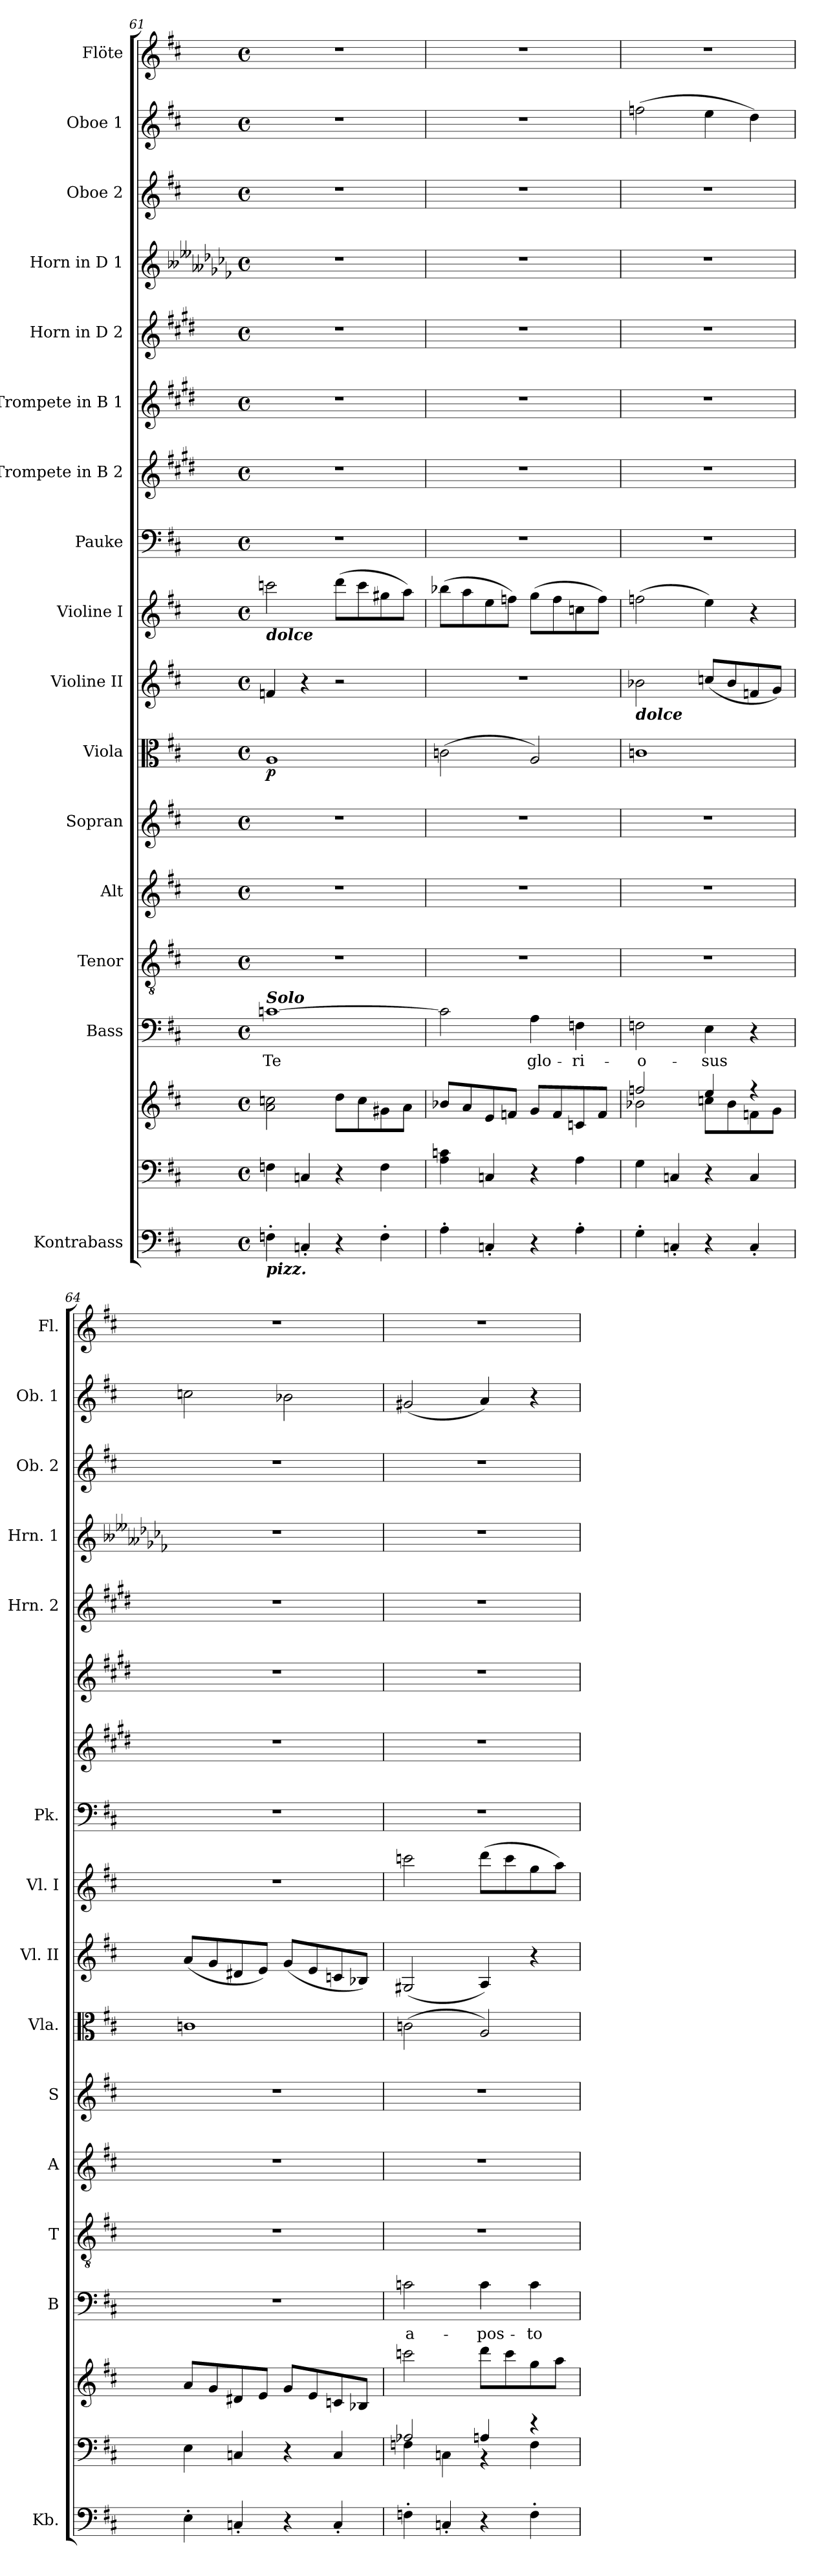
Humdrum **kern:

**kern	**kern	**kern	**kern	**text	**kern	**kern	**kern	**kern	**dynam	**kern	**kern	**kern	**kern	**kern	**kern	**kern	**kern	**kern	**kern
*part17	*part16	*part16	*part15	*part15	*part14	*part13	*part12	*part11	*part11	*part10	*part9	*part8	*part7	*part6	*part5	*part4	*part3	*part2	*part1
*staff18	*staff17	*staff16	*staff15	*staff15	*staff14	*staff13	*staff12	*staff11	*staff11	*staff10	*staff9	*staff8	*staff7	*staff6	*staff5	*staff4	*staff3	*staff2	*staff1
*I"Kontrabass	*	*	*I"Bass	*	*I"Tenor	*I"Alt	*I"Sopran	*I"Viola	*	*I"Violine II	*I"Violine I	*I"Pauke	*I"Trompete in B 2	*I"Trompete in B 1	*I"Horn in D 2	*I"Horn in D 1	*I"Oboe 2	*I"Oboe 1	*I"Flöte
*I'Kb.	*	*	*I'B	*	*I'T	*I'A	*I'S	*I'Vla.	*	*I'Vl. II	*I'Vl. I	*I'Pk.	*	*	*I'Hrn. 2	*I'Hrn. 1	*I'Ob. 2	*I'Ob. 1	*I'Fl.
*clefF4	*clefF4	*clefG2	*clefF4	*	*clefGv2	*clefG2	*clefG2	*clefC3	*	*clefG2	*clefG2	*clefF4	*clefG2	*clefG2	*clefG2	*clefG2	*clefG2	*clefG2	*clefG2
*ITrd7c12	*	*	*	*	*	*	*	*	*	*	*	*	*ITrd1c2	*ITrd1c2	*ITrd4c7	*ITrd-8c-12	*	*	*
*k[f#c#]	*k[f#c#]	*k[f#c#]	*k[f#c#]	*	*k[f#c#]	*k[f#c#]	*k[f#c#]	*k[f#c#]	*	*k[f#c#]	*k[f#c#]	*k[f#c#]	*k[f#c#]	*k[f#c#]	*k[f#c#g#]	*k[b--e--a--d-g-c-f-]	*k[f#c#]	*k[f#c#]	*k[f#c#]
*D:	*D:	*D:	*D:	*	*D:	*D:	*D:	*D:	*	*D:	*D:	*D:	*D:	*D:	*A:	*E--:	*D:	*D:	*D:
*M4/4	*M4/4	*M4/4	*M4/4	*	*M4/4	*M4/4	*M4/4	*M4/4	*	*M4/4	*M4/4	*M4/4	*M4/4	*M4/4	*M4/4	*M4/4	*M4/4	*M4/4	*M4/4
*met(c)	*met(c)	*met(c)	*met(c)	*	*met(c)	*met(c)	*met(c)	*met(c)	*	*met(c)	*met(c)	*met(c)	*met(c)	*met(c)	*met(c)	*met(c)	*met(c)	*met(c)	*met(c)
=61	=61	=61	=61	=61	=61	=61	=61	=61	=61	=61	=61	=61	=61	=61	=61	=61	=61	=61	=61
!	!	!	!	!	!	!	!	!	!	!	!LO:TX:b:Bi:t=dolce	!	!	!	!	!	!	!	!
!	!	!	!LO:TX:a:Bi:t=Solo	!	!	!	!	!	!	!	!	!	!	!	!	!	!	!	!
!LO:TX:b:Bi:t=pizz.	!	!	!	!	!	!	!	!	!	!	!	!	!	!	!	!	!	!	!
!	!	!	!	!LO:LY:b	!	!	!	!	!LO:DY:b	!	!	!	!	!	!	!	!	!	!
4FFn'>\	4Fn\	2a\ 2ccn\	[1cn	Te	1r	1r	1r	1A	p	4fn/	2cccn\	1r	1r	1r	1r	1r	1r	1r	1r
4CCn'</	4Cn/	.	.	.	.	.	.	.	.	4r	.	.	.	.	.	.	.	.	.
4r	4r	8dd\L	.	.	.	.	.	.	.	2r	(>8ddd\L	.	.	.	.	.	.	.	.
.	.	8cc\	.	.	.	.	.	.	.	.	8ccc\	.	.	.	.	.	.	.	.
4FF'>\	4F\	8g#X\	.	.	.	.	.	.	.	.	8gg#X\	.	.	.	.	.	.	.	.
.	.	8a\J	.	.	.	.	.	.	.	.	8aa\J)	.	.	.	.	.	.	.	.
=62	=62	=62	=62	=62	=62	=62	=62	=62	=62	=62	=62	=62	=62	=62	=62	=62	=62	=62	=62
4AA'>\	4A\ 4cn\	8b-X/L	2c\]	.	1r	1r	1r	(>2cn\	.	1r	(>8bb-X\L	1r	1r	1r	1r	1r	1r	1r	1r
.	.	8a/	.	.	.	.	.	.	.	.	8aa\	.	.	.	.	.	.	.	.
4CCn'</	4Cn/	8e/	.	.	.	.	.	.	.	.	8ee\	.	.	.	.	.	.	.	.
.	.	8fn/J	.	.	.	.	.	.	.	.	8ffn\J)	.	.	.	.	.	.	.	.
!	!	!	!	!LO:LY:b	!	!	!	!	!	!	!	!	!	!	!	!	!	!	!
4r	4r	8g/L	4A\	glo-	.	.	.	2A/)	.	.	(>8gg\L	.	.	.	.	.	.	.	.
.	.	8f/	.	.	.	.	.	.	.	.	8ff\	.	.	.	.	.	.	.	.
!	!	!	!	!LO:LY:b	!	!	!	!	!	!	!	!	!	!	!	!	!	!	!
4AA'>\	4A\	8cn/	4Fn\	-ri-	.	.	.	.	.	.	8ccn\	.	.	.	.	.	.	.	.
.	.	8f/J	.	.	.	.	.	.	.	.	8ff\J)	.	.	.	.	.	.	.	.
=63	=63	=63	=63	=63	=63	=63	=63	=63	=63	=63	=63	=63	=63	=63	=63	=63	=63	=63	=63
*	*	*^	*	*	*	*	*	*	*	*	*	*	*	*	*	*	*	*	*
!	!	!	!	!	!	!	!	!	!	!	!LO:TX:b:Bi:t=dolce	!	!	!	!	!	!	!	!	!
!	!	!	!	!	!LO:LY:b	!	!	!	!	!	!	!	!	!	!	!	!	!	!	!
4GG'>\	4G\	2ffn/	2b-X\	2Fn\	-o-	1r	1r	1r	1cn	.	2b-X\	(>2ffn\	1r	1r	1r	1r	1r	1r	(>2ffn\	1r
4CCn'</	4Cn/	.	.	.	.	.	.	.	.	.	.	.	.	.	.	.	.	.	.	.
!	!	!	!	!	!LO:LY:b	!	!	!	!	!	!	!	!	!	!	!	!	!	!	!
4r	4r	4ee/	8ccn\L	4E\	-sus	.	.	.	.	.	(<8ccn/L	4ee\)	.	.	.	.	.	.	4ee\	.
.	.	.	8b-\	.	.	.	.	.	.	.	8b-/	.	.	.	.	.	.	.	.	.
4CC'</	4C/	4ree	8fn\	4r	.	.	.	.	.	.	8fn/	4r	.	.	.	.	.	.	4dd\)	.
.	.	.	8g\J	.	.	.	.	.	.	.	8g/J)	.	.	.	.	.	.	.	.	.
*	*	*v	*v	*	*	*	*	*	*	*	*	*	*	*	*	*	*	*	*	*
=64	=64	=64	=64	=64	=64	=64	=64	=64	=64	=64	=64	=64	=64	=64	=64	=64	=64	=64	=64
4EE'>\	4E\	8a/L	1r	.	1r	1r	1r	1cn	.	(<8a/L	1r	1r	1r	1r	1r	1r	1r	2ccn\	1r
.	.	8g/	.	.	.	.	.	.	.	8g/	.	.	.	.	.	.	.	.	.
4CCn'</	4Cn/	8d#X/	.	.	.	.	.	.	.	8d#X/	.	.	.	.	.	.	.	.	.
.	.	8e/J	.	.	.	.	.	.	.	8e/J)	.	.	.	.	.	.	.	.	.
4r	4r	8g/L	.	.	.	.	.	.	.	(<8g/L	.	.	.	.	.	.	.	2b-X\	.
.	.	8e/	.	.	.	.	.	.	.	8e/	.	.	.	.	.	.	.	.	.
4CC'</	4C/	8cn/	.	.	.	.	.	.	.	8cn/	.	.	.	.	.	.	.	.	.
.	.	8B-X/J	.	.	.	.	.	.	.	8B-X/J)	.	.	.	.	.	.	.	.	.
=65	=65	=65	=65	=65	=65	=65	=65	=65	=65	=65	=65	=65	=65	=65	=65	=65	=65	=65	=65
*	*^	*	*	*	*	*	*	*	*	*	*	*	*	*	*	*	*	*	*
!	!	!	!	!	!LO:LY:b	!	!	!	!	!	!	!	!	!	!	!	!	!	!	!
4FFn'>\	2A-X/	4Fn\	2cccn\	2cn\	a-	1r	1r	1r	(>2cn\	.	(<2G#X/	2cccn\	1r	1r	1r	1r	1r	1r	(<2g#X/	1r
4CCn'</	.	4Cn\	.	.	.	.	.	.	.	.	.	.	.	.	.	.	.	.	.	.
!	!	!	!	!	!LO:LY:b	!	!	!	!	!	!	!	!	!	!	!	!	!	!	!
4r	4An/	4rBB	8ddd\L	4c\	-pos-	.	.	.	2A/)	.	4A/)	(>8ddd\L	.	.	.	.	.	.	4a/)	.
.	.	.	8ccc\	.	.	.	.	.	.	.	.	8ccc\	.	.	.	.	.	.	.	.
!	!	!	!	!	!LO:LY:b	!	!	!	!	!	!	!	!	!	!	!	!	!	!	!
4FF'>\	4rd	4F\	8gg\	4c\	-to-	.	.	.	.	.	4r	8gg\	.	.	.	.	.	.	4r	.
.	.	.	8aa\J	.	.	.	.	.	.	.	.	8aa\J)	.	.	.	.	.	.	.	.
*	*v	*v	*	*	*	*	*	*	*	*	*	*	*	*	*	*	*	*	*	*
=	=	=	=	=	=	=	=	=	=	=	=	=	=	=	=	=	=	=	=
*-	*-	*-	*-	*-	*-	*-	*-	*-	*-	*-	*-	*-	*-	*-	*-	*-	*-	*-	*-
